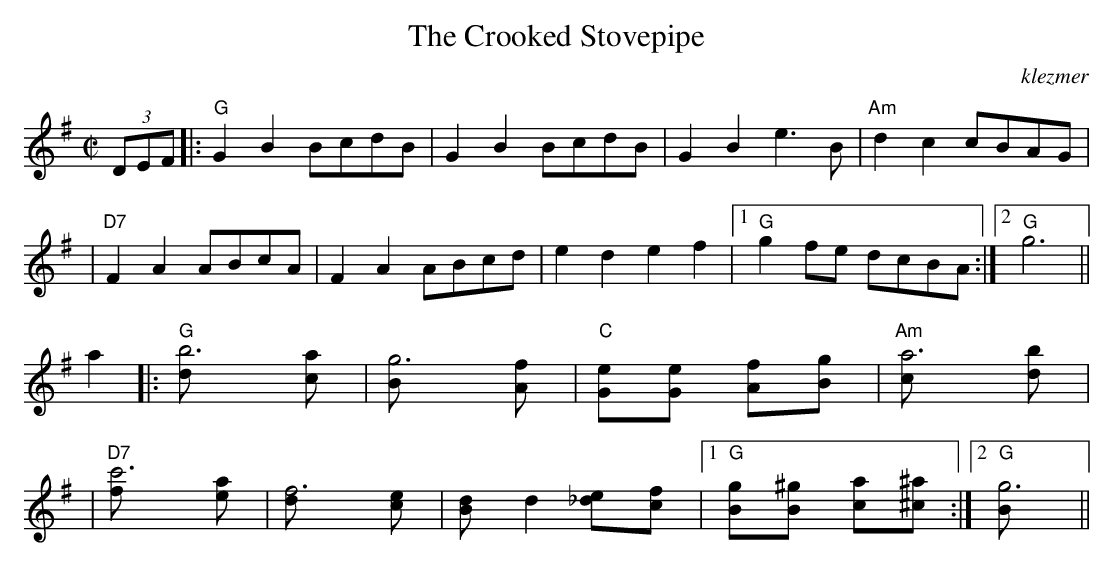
X:1
T: The Crooked Stovepipe
O:klezmer
M: C|
L:1/8
K:G
(3DEF \
|: "G"G2B2 BcdB | G2B2 BcdB | G2B2 e3B  | "Am"d2c2 cBAG |
| "D7"F2A2 ABcA | F2A2 ABcd | e2d2 e2f2 |1 "G"g2fe dcBA :|2 "G"g6 ||
a2 \
|: "G"[b6d] [a2c] | [g6B] [f2A] | "C"[e2G][e2G] [f2A][g2B] | "Am"[a6c] [b2d] |
| "D7"[c'6f] [a2e] | [f6d] [e2c] | [d2B]d2 [e2_d][f2c] |1 "G"[g2B][^g2B] [a2c][^a2^c] :|2 "G"[g6B] ||
